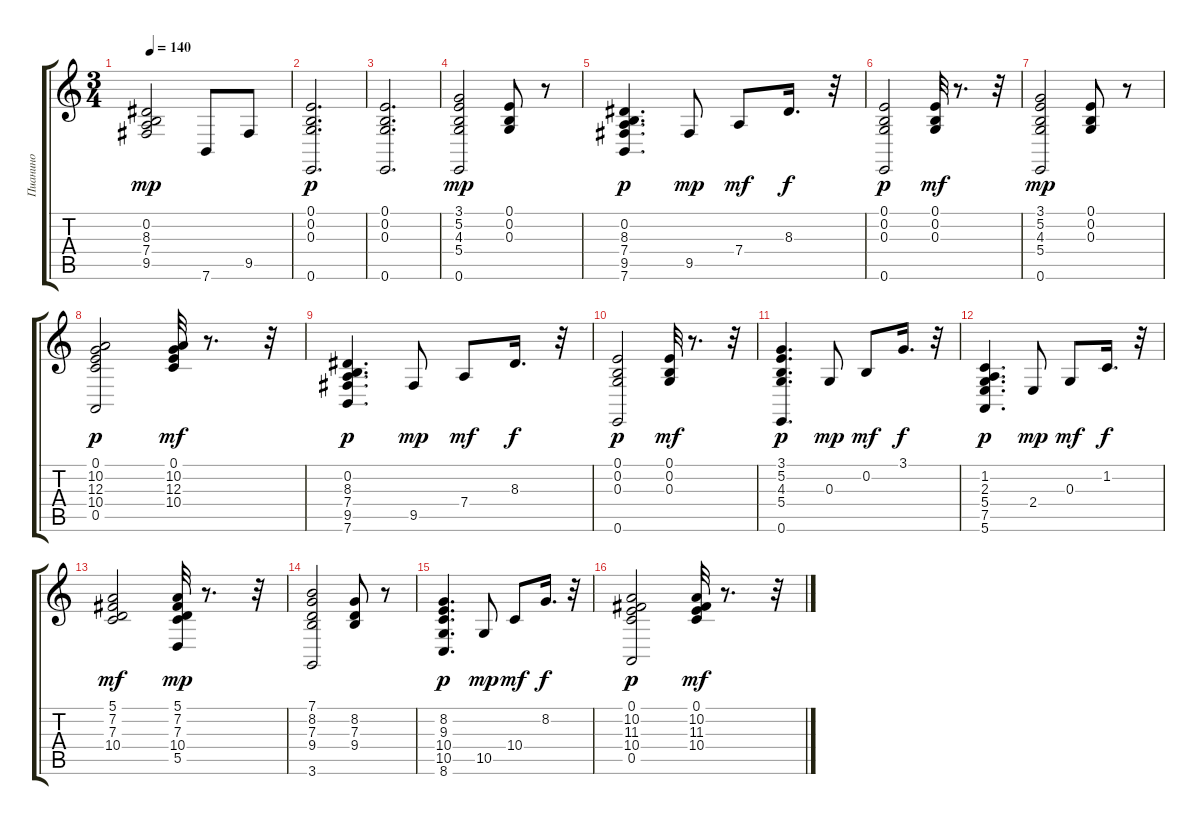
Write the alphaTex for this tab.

\track ("Пианино" "Пианино") {instrument electricpiano1}
\staff {score tabs}
\tuning (E4 B3 G3 D3 A2 E2) {hide}
\ts (3 4)
\tempo 140
\clef g2
\ks c
(0.2 8.3 7.4 9.5).2{dy mp} 7.6.8 9.5.8 |
(0.1 0.2 0.3 0.6).2{d dy p} |
(0.1 0.2 0.3 0.6).2{d} |
(3.1 5.2 4.3 5.4 0.6).2{dy mp} (0.1 0.2 0.3).8 r.8 |
(0.2 8.3 7.4 9.5 7.6).4{d dy p} 9.5.8{dy mp} 7.4.8{dy mf} 8.3.16{d dy f} r.32 |
(0.1 0.2 0.3 0.6).2{dy p} (0.1 0.2 0.3).32{dy mf} r.8{d} r.32 |
(3.1 5.2 4.3 5.4 0.6).2{dy mp} (0.1 0.2 0.3).8 r.8 |
(0.1 10.2 12.3 10.4 0.5).2{dy p} (0.1 10.2 12.3 10.4).32{dy mf} r.8{d} r.32 |
(0.2 8.3 7.4 9.5 7.6).4{d dy p} 9.5.8{dy mp} 7.4.8{dy mf} 8.3.16{d dy f} r.32 |
(0.1 0.2 0.3 0.6).2{dy p} (0.1 0.2 0.3).32{dy mf} r.8{d} r.32 |
(3.1 5.2 4.3 5.4 0.6).4{d dy p} 0.3.8{dy mp} 0.2.8{dy mf} 3.1.16{d dy f} r.32 |
(1.2 2.3 5.4 7.5 5.6).4{d dy p} 2.4.8{dy mp} 0.3.8{dy mf} 1.2.16{d dy f} r.32 |
(5.1 7.2 7.3 10.4).2{dy mf} (5.1 7.2 7.3 10.4 5.5).32{dy mp} r.8{d} r.32 |
(7.1 8.2 7.3 9.4 3.6).2 (8.2 7.3 9.4).8 r.8 |
(8.2 9.3 10.4 10.5 8.6).4{d dy p} 10.5.8{dy mp} 10.4.8{dy mf} 8.2.16{d dy f} r.32 |
(0.1 10.2 11.3 10.4 0.5).2{dy p} (0.1 10.2 11.3 10.4).32{dy mf} r.8{d} r.32
